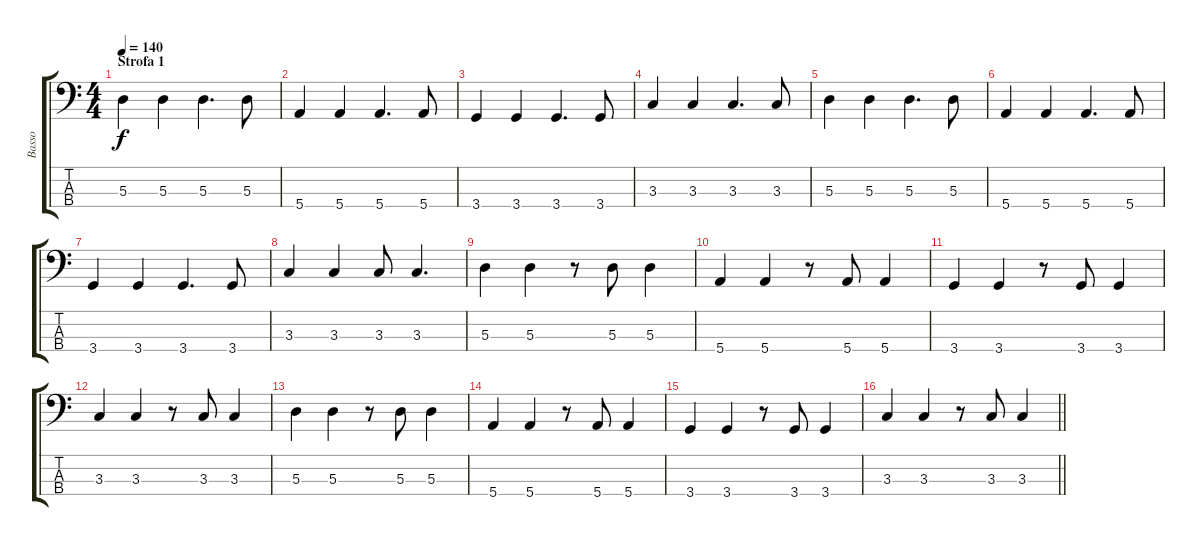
\track ("Basso" "Basso") {instrument electricbassfinger}
\staff {score tabs}
\tuning (G2 D2 A1 E1) {hide}
\ts (4 4)
\section ("" "Strofa 1")
\tempo 140
\clef f4
\ks c
5.3.4{dy f} 5.3.4 5.3.4{d} 5.3.8 |
5.4.4 5.4.4 5.4.4{d} 5.4.8 |
3.4.4 3.4.4 3.4.4{d} 3.4.8 |
3.3.4 3.3.4 3.3.4{d} 3.3.8 |
5.3.4 5.3.4 5.3.4{d} 5.3.8 |
5.4.4 5.4.4 5.4.4{d} 5.4.8 |
3.4.4 3.4.4 3.4.4{d} 3.4.8 |
3.3.4 3.3.4 3.3.8 3.3.4{d} |
5.3.4 5.3.4 r.8 5.3.8 5.3.4 |
5.4.4 5.4.4 r.8 5.4.8 5.4.4 |
3.4.4 3.4.4 r.8 3.4.8 3.4.4 |
3.3.4 3.3.4 r.8 3.3.8 3.3.4 |
5.3.4 5.3.4 r.8 5.3.8 5.3.4 |
5.4.4 5.4.4 r.8 5.4.8 5.4.4 |
3.4.4 3.4.4 r.8 3.4.8 3.4.4 |
\barLineRight lightlight
3.3.4 3.3.4 r.8 3.3.8 3.3.4
